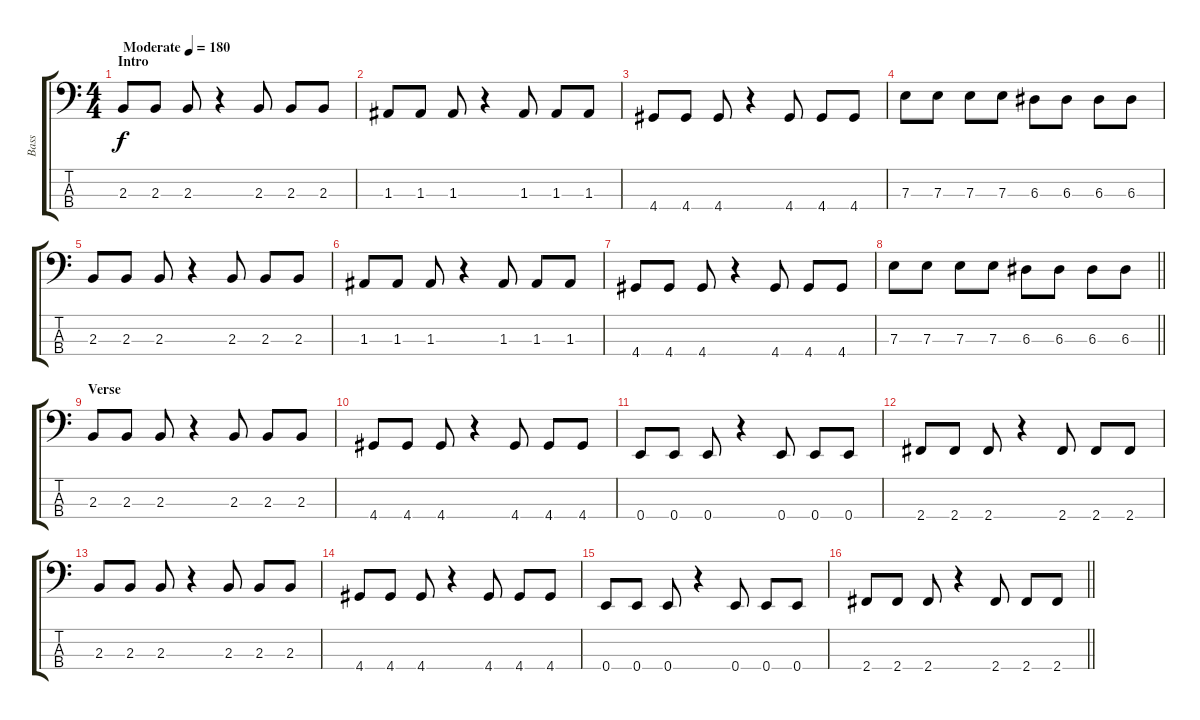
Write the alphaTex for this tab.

\track ("Bass" "Bass") {instrument electricbasspick}
\staff {score tabs}
\tuning (G2 D2 A1 E1) {hide}
\ts (4 4)
\section ("" "Intro")
\tempo (180 "Moderate")
\clef f4
\ks c
2.3.8{dy f instrument electricbasspick} 2.3.8 2.3.8 r.4 2.3.8 2.3.8 2.3.8 |
1.3.8 1.3.8 1.3.8 r.4 1.3.8 1.3.8 1.3.8 |
4.4.8 4.4.8 4.4.8 r.4 4.4.8 4.4.8 4.4.8 |
7.3.8 7.3.8 7.3.8 7.3.8 6.3.8 6.3.8 6.3.8 6.3.8 |
2.3.8 2.3.8 2.3.8 r.4 2.3.8 2.3.8 2.3.8 |
1.3.8 1.3.8 1.3.8 r.4 1.3.8 1.3.8 1.3.8 |
4.4.8 4.4.8 4.4.8 r.4 4.4.8 4.4.8 4.4.8 |
\barLineRight lightlight
7.3.8 7.3.8 7.3.8 7.3.8 6.3.8 6.3.8 6.3.8 6.3.8 |
\section ("" "Verse")
2.3.8 2.3.8 2.3.8 r.4 2.3.8 2.3.8 2.3.8 |
4.4.8 4.4.8 4.4.8 r.4 4.4.8 4.4.8 4.4.8 |
0.4.8 0.4.8 0.4.8 r.4 0.4.8 0.4.8 0.4.8 |
2.4.8 2.4.8 2.4.8 r.4 2.4.8 2.4.8 2.4.8 |
2.3.8 2.3.8 2.3.8 r.4 2.3.8 2.3.8 2.3.8 |
4.4.8 4.4.8 4.4.8 r.4 4.4.8 4.4.8 4.4.8 |
0.4.8 0.4.8 0.4.8 r.4 0.4.8 0.4.8 0.4.8 |
\barLineRight lightlight
2.4.8 2.4.8 2.4.8 r.4 2.4.8 2.4.8 2.4.8
